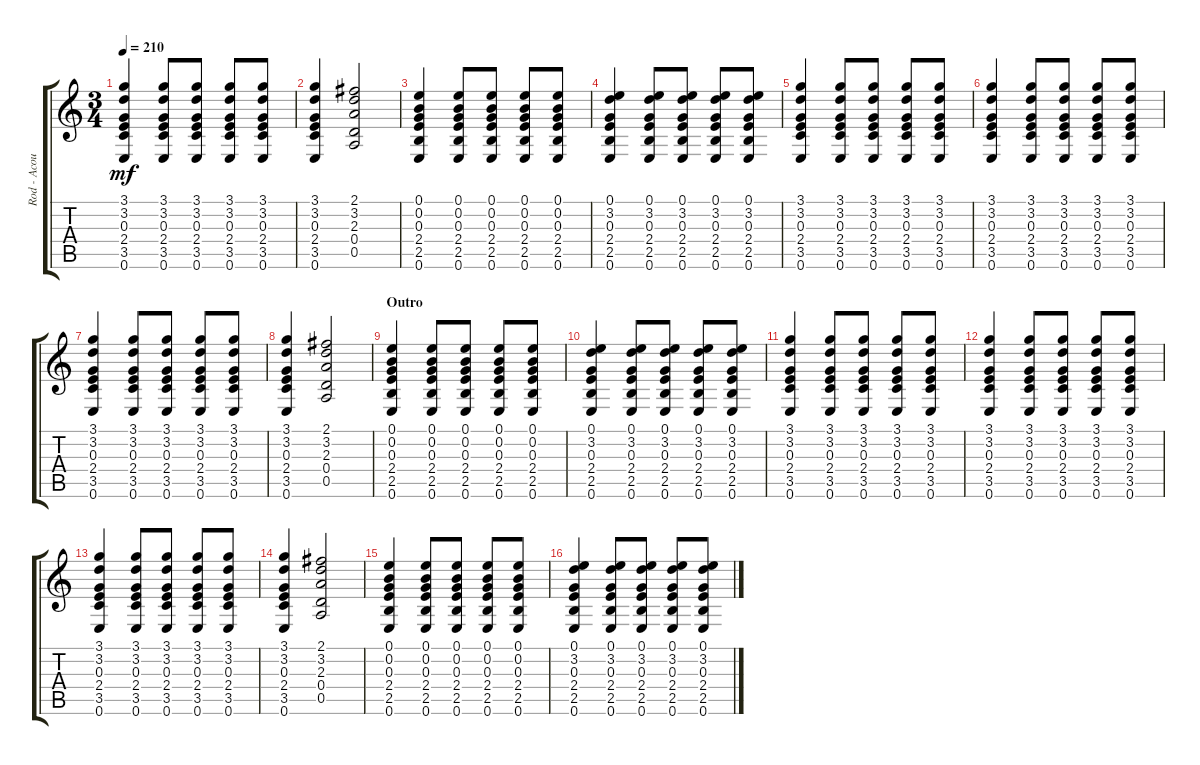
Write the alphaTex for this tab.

\track ("Rod - Acoustic Guitar " "Rod - Acou") {instrument acousticguitarsteel}
\staff {score tabs}
\tuning (E4 B3 G3 D3 A2 E2) {hide}
\ts (3 4)
\tempo 210
\clef g2
\ks c
(3.1 3.2 0.3 2.4 3.5 0.6).4{dy mf} (3.1 3.2 0.3 2.4 3.5 0.6).8 (3.1 3.2 0.3 2.4 3.5 0.6).8 (3.1 3.2 0.3 2.4 3.5 0.6).8 (3.1 3.2 0.3 2.4 3.5 0.6).8 |
(3.1 3.2 0.3 2.4 3.5 0.6).4 (2.1 3.2 2.3 0.4 0.5).2 |
(0.1 0.2 0.3 2.4 2.5 0.6).4 (0.1 0.2 0.3 2.4 2.5 0.6).8 (0.1 0.2 0.3 2.4 2.5 0.6).8 (0.1 0.2 0.3 2.4 2.5 0.6).8 (0.1 0.2 0.3 2.4 2.5 0.6).8 |
(0.1 3.2 0.3 2.4 2.5 0.6).4 (0.1 3.2 0.3 2.4 2.5 0.6).8 (0.1 3.2 0.3 2.4 2.5 0.6).8 (0.1 3.2 0.3 2.4 2.5 0.6).8 (0.1 3.2 0.3 2.4 2.5 0.6).8 |
(3.1 3.2 0.3 2.4 3.5 0.6).4 (3.1 3.2 0.3 2.4 3.5 0.6).8 (3.1 3.2 0.3 2.4 3.5 0.6).8 (3.1 3.2 0.3 2.4 3.5 0.6).8 (3.1 3.2 0.3 2.4 3.5 0.6).8 |
(3.1 3.2 0.3 2.4 3.5 0.6).4 (3.1 3.2 0.3 2.4 3.5 0.6).8 (3.1 3.2 0.3 2.4 3.5 0.6).8 (3.1 3.2 0.3 2.4 3.5 0.6).8 (3.1 3.2 0.3 2.4 3.5 0.6).8 |
(3.1 3.2 0.3 2.4 3.5 0.6).4 (3.1 3.2 0.3 2.4 3.5 0.6).8 (3.1 3.2 0.3 2.4 3.5 0.6).8 (3.1 3.2 0.3 2.4 3.5 0.6).8 (3.1 3.2 0.3 2.4 3.5 0.6).8 |
(3.1 3.2 0.3 2.4 3.5 0.6).4 (2.1 3.2 2.3 0.4 0.5).2 |
\section ("" "Outro")
(0.1 0.2 0.3 2.4 2.5 0.6).4 (0.1 0.2 0.3 2.4 2.5 0.6).8 (0.1 0.2 0.3 2.4 2.5 0.6).8 (0.1 0.2 0.3 2.4 2.5 0.6).8 (0.1 0.2 0.3 2.4 2.5 0.6).8 |
(0.1 3.2 0.3 2.4 2.5 0.6).4 (0.1 3.2 0.3 2.4 2.5 0.6).8 (0.1 3.2 0.3 2.4 2.5 0.6).8 (0.1 3.2 0.3 2.4 2.5 0.6).8 (0.1 3.2 0.3 2.4 2.5 0.6).8 |
(3.1 3.2 0.3 2.4 3.5 0.6).4 (3.1 3.2 0.3 2.4 3.5 0.6).8 (3.1 3.2 0.3 2.4 3.5 0.6).8 (3.1 3.2 0.3 2.4 3.5 0.6).8 (3.1 3.2 0.3 2.4 3.5 0.6).8 |
(3.1 3.2 0.3 2.4 3.5 0.6).4 (3.1 3.2 0.3 2.4 3.5 0.6).8 (3.1 3.2 0.3 2.4 3.5 0.6).8 (3.1 3.2 0.3 2.4 3.5 0.6).8 (3.1 3.2 0.3 2.4 3.5 0.6).8 |
(3.1 3.2 0.3 2.4 3.5 0.6).4 (3.1 3.2 0.3 2.4 3.5 0.6).8 (3.1 3.2 0.3 2.4 3.5 0.6).8 (3.1 3.2 0.3 2.4 3.5 0.6).8 (3.1 3.2 0.3 2.4 3.5 0.6).8 |
(3.1 3.2 0.3 2.4 3.5 0.6).4 (2.1 3.2 2.3 0.4 0.5).2 |
(0.1 0.2 0.3 2.4 2.5 0.6).4 (0.1 0.2 0.3 2.4 2.5 0.6).8 (0.1 0.2 0.3 2.4 2.5 0.6).8 (0.1 0.2 0.3 2.4 2.5 0.6).8 (0.1 0.2 0.3 2.4 2.5 0.6).8 |
(0.1 3.2 0.3 2.4 2.5 0.6).4 (0.1 3.2 0.3 2.4 2.5 0.6).8 (0.1 3.2 0.3 2.4 2.5 0.6).8 (0.1 3.2 0.3 2.4 2.5 0.6).8 (0.1 3.2 0.3 2.4 2.5 0.6).8
